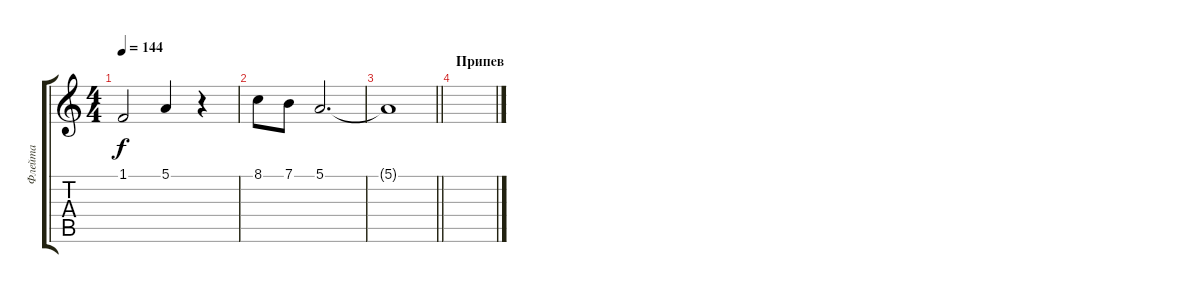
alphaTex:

\track ("Флейта" "Флейта") {instrument flute}
\staff {score tabs}
\tuning (E4 B3 G3 D3 A2 E2) {hide}
\ts (4 4)
\tempo 144
\clef g2
\ks c
1.1.2{dy f} 5.1.4 r.4 |
8.1.8 7.1.8 5.1.2{d} |
\barLineRight lightlight
5.1{t}.1 |
\section ("" "Припев")
